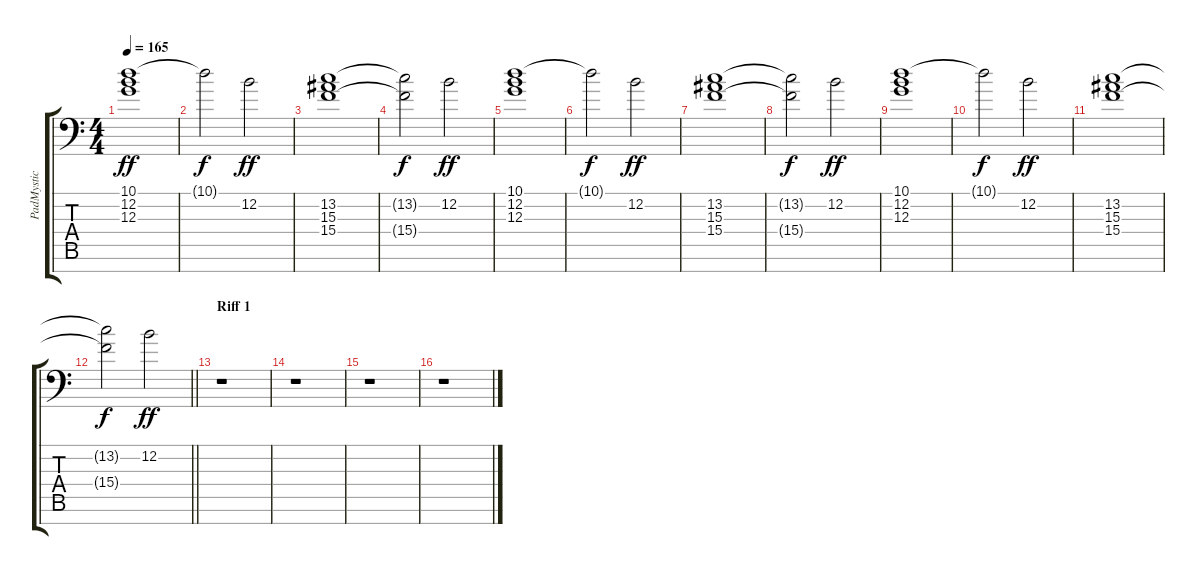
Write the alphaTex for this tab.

\track ("PadMystic" "PadMystic") {instrument pad2warm}
\staff {score tabs}
\tuning (E4 B3 G3 D3 A2 E2 C-1) {hide}
\ts (4 4)
\tempo 165
\clef f4
\ks c
(10.1 12.2 12.3).1{dy ff} |
10.1{t}.2{dy f} 12.2.2{dy ff} |
(13.2 15.3 15.4).1 |
(13.2{t} 15.4{t}).2{dy f} 12.2.2{dy ff} |
(10.1 12.2 12.3).1 |
10.1{t}.2{dy f} 12.2.2{dy ff} |
(13.2 15.3 15.4).1 |
(13.2{t} 15.4{t}).2{dy f} 12.2.2{dy ff} |
(10.1 12.2 12.3).1 |
10.1{t}.2{dy f} 12.2.2{dy ff} |
(13.2 15.3 15.4).1 |
\barLineRight lightlight
(13.2{t} 15.4{t}).2{dy f} 12.2.2{dy ff} |
\section ("" "Riff 1")
r.1 |
r.1 |
r.1 |
r.1
